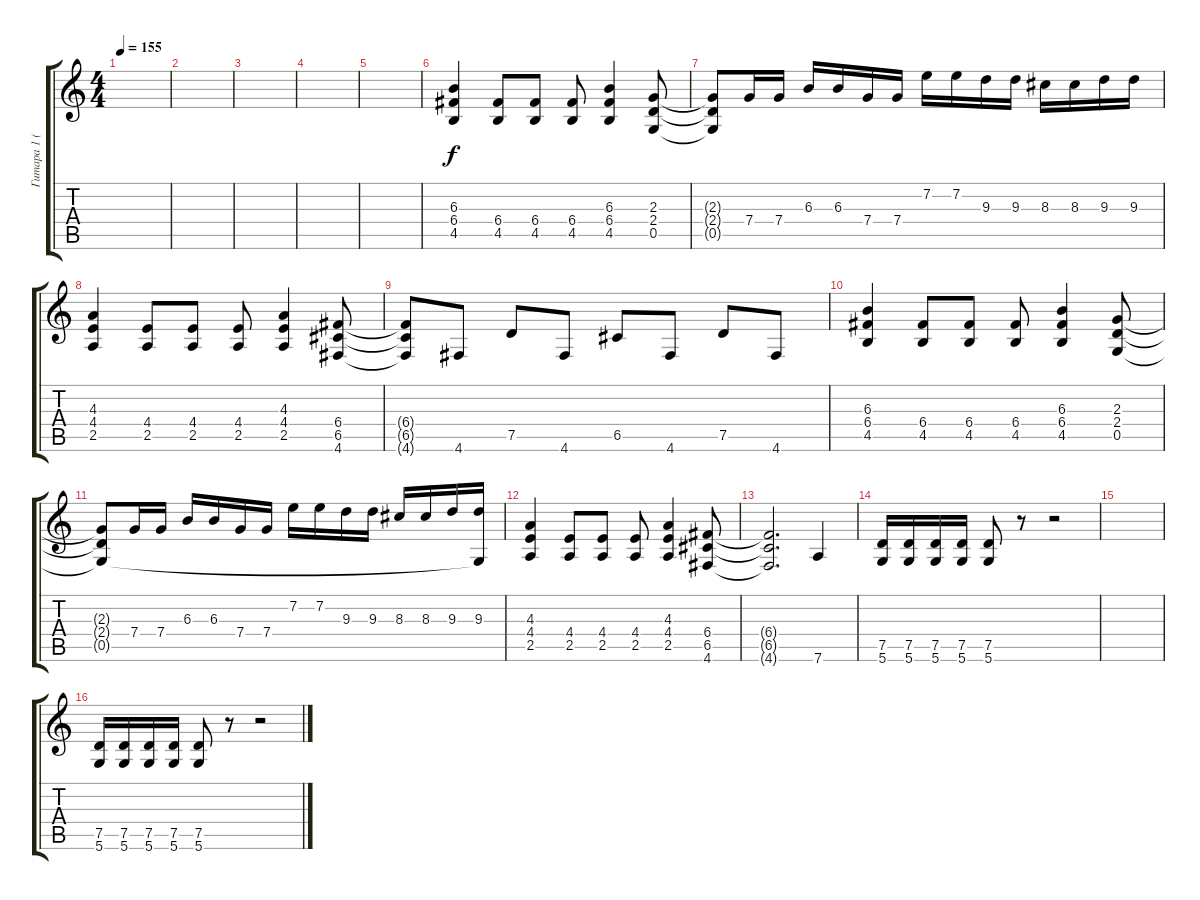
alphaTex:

\track ("Гитара 1 (1)" "Гитара 1 (") {instrument distortionguitar}
\staff {score tabs}
\tuning (D4 A3 F3 C3 G2 D2) {hide}
\ts (4 4)
\tempo 155
\clef g2
\ks c
|
|
|
|
|
(6.3 6.4 4.5).4 (6.4 4.5).8 (6.4 4.5).8 (6.4 4.5).8 (6.3 6.4 4.5).4 (2.3 2.4 0.5).8 |
(2.3{t} 2.4{t} 0.5{t}).8 7.4.16 7.4.16 6.3.16 6.3.16 7.4.16 7.4.16 7.2.16 7.2.16 9.3.16 9.3.16 8.3.16 8.3.16 9.3.16 9.3.16 |
(4.3 4.4 2.5).4 (4.4 2.5).8 (4.4 2.5).8 (4.4 2.5).8 (4.3 4.4 2.5).4 (6.4 6.5 4.6).8 |
(6.4{t} 6.5{t} 4.6{t}).8 4.6.8 7.5.8 4.6.8 6.5.8 4.6.8 7.5.8 4.6.8 |
(6.3 6.4 4.5).4 (6.4 4.5).8 (6.4 4.5).8 (6.4 4.5).8 (6.3 6.4 4.5).4 (2.3 2.4 0.5).8 |
(2.3{t} 2.4{t} 0.5{t}).8 7.4.16 7.4.16 6.3.16 6.3.16 7.4.16 7.4.16 7.2.16 7.2.16 9.3.16 9.3.16 8.3.16 8.3.16 9.3.16 (9.3 0.5{t}).16 |
(4.3 4.4 2.5).4 (4.4 2.5).8 (4.4 2.5).8 (4.4 2.5).8 (4.3 4.4 2.5).4 (6.4 6.5 4.6).8 |
(6.4{t} 6.5{t} 4.6{t}).2{d} 7.6.4 |
(7.5 5.6).16 (7.5 5.6).16 (7.5 5.6).16 (7.5 5.6).16 (7.5 5.6).8 r.8 r.2 |
|
(7.5 5.6).16 (7.5 5.6).16 (7.5 5.6).16 (7.5 5.6).16 (7.5 5.6).8 r.8 r.2
